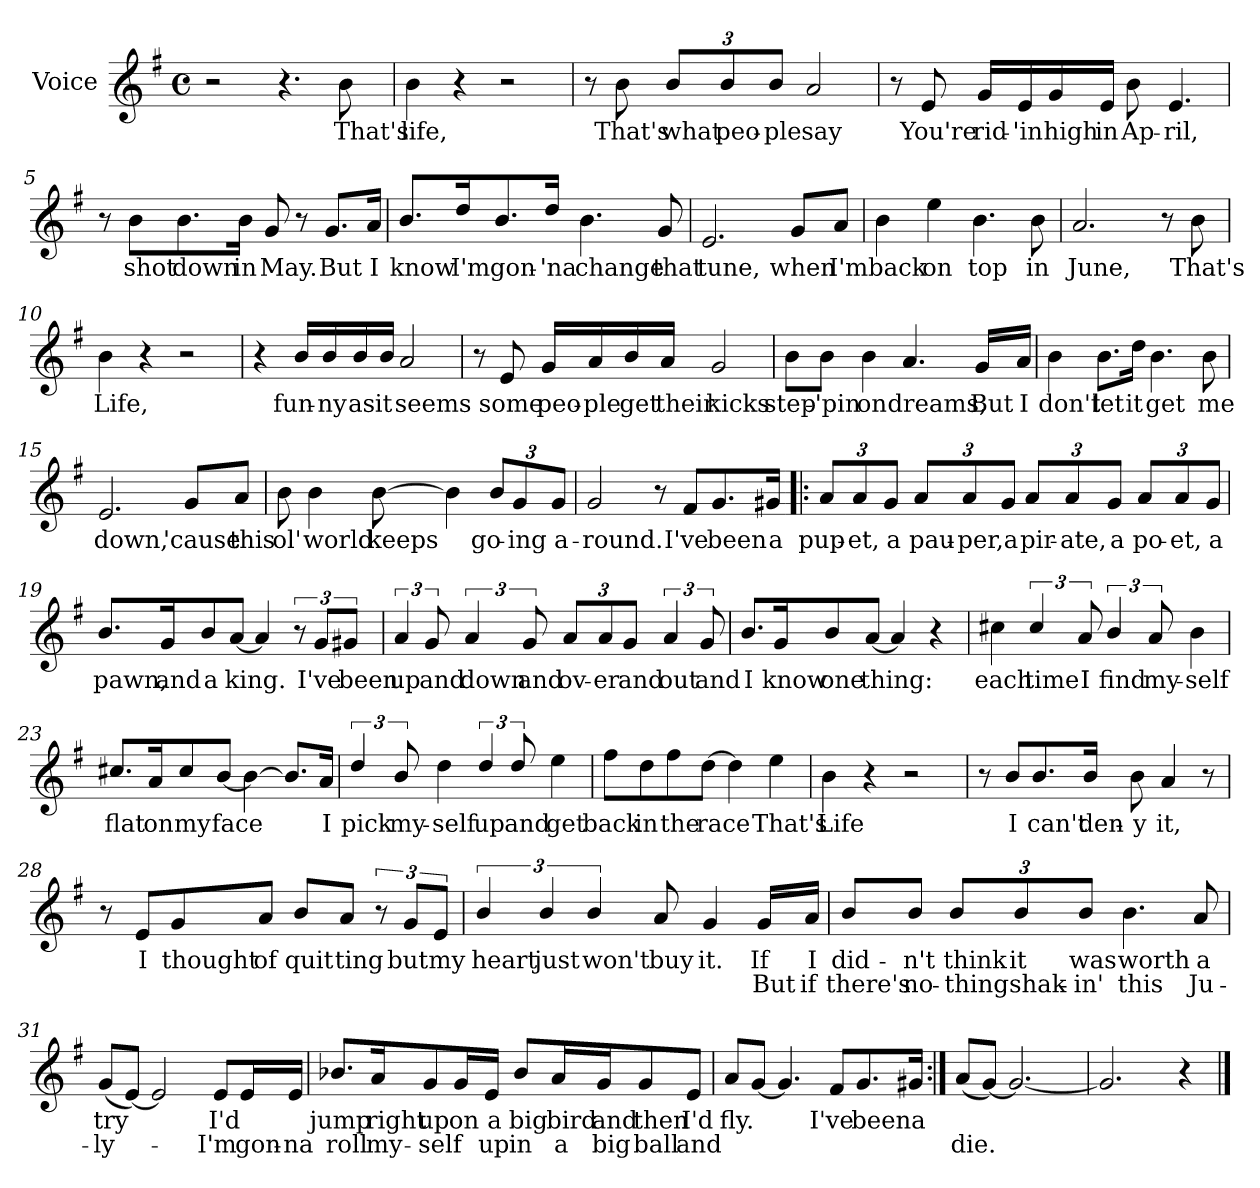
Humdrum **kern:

**kern	**text	**text
*part1	*part1	*part1
*staff1	*staff1	*staff1
*I"Voice	*	*
*clefG2	*	*
*k[f#]	*	*
*G:	*	*
*M4/4	*	*
*met(c)	*	*
=1	=1	=1
2r	.	.
4.r	.	.
8b\	That's	.
=2	=2	=2
4b\	life,	.
4r	.	.
2r	.	.
=3	=3	=3
8r	.	.
8b\	That's	.
*Xbrackettup	*	*
12b/L	what	.
12b/	peo-	.
12b/J	-ple	.
2a/	say	.
=4	=4	=4
8r	.	.
8e/	You're	.
16g/L	rid-	.
16e/	-'in	.
16g/	high	.
16e/J	in	.
8b\	Ap-	.
4.e/	-ril,	.
!!LO:LB:g=z
=5	=5	=5
8r	.	.
8b\L	shot	.
8.b\	down	.
16b\J	in	.
8g/	May.	.
8r	.	.
8.g/L	But	.
16a/J	I	.
=6	=6	=6
8.b/L	know	.
16dd/	I'm	.
8.b/	gon-	.
16dd/J	-'na	.
4.b\	change	.
8g/	that	.
=7	=7	=7
2.e/	tune,	.
8g/L	when	.
8a/J	I'm	.
!!LO:LB:g=z
=8	=8	=8
4b\	back	.
4ee\	on	.
4.b\	top	.
8b\	in	.
=9	=9	=9
2.a/	June,	.
8r	.	.
8b\	That's	.
=10	=10	=10
4b\	Life,	.
4r	.	.
2r	.	.
=11	=11	=11
4r	.	.
16b/L	fun-	.
16b/	-ny	.
16b/	as	.
16b/J	it	.
2a/	seems	.
!!LO:LB:g=z
=12	=12	=12
8r	.	.
8e/	some	.
16g/L	peo-	.
16a/	-ple	.
16b/	get	.
16a/J	their	.
2g/	kicks	.
=13	=13	=13
8b\L	step-	.
8b\J	-'pin	.
4b\	on	.
4.a/	dreams,	.
16g/L	But	.
16a/J	I	.
=14	=14	=14
4b\	don't	.
8.b\L	let	.
16dd\J	it	.
4.b\	get	.
8b\	me	.
!!LO:LB:g=z
=15	=15	=15
2.e/	down,	.
8g/L	'cause	.
8a/J	this	.
=16	=16	=16
8b\	ol'	.
4b\	world	.
[8b\	keeps	.
4b\]	.	.
12b/L	go-	.
12g/	-ing	.
12g/J	a-	.
=17	=17	=17
2g/	-round.	.
8r	.	.
8f#/L	I've	.
8.g/	been	.
16g#X/J	a	.
!!LO:LB:g=z
=18!|:	=18!|:	=18!|:
12a/L	pup-	.
12a/	-et,	.
12g/J	a	.
12a/L	pau-	.
12a/	-per	.
12g/J	,a	.
12a/L	pir-	.
12a/	-ate,	.
12g/J	a	.
12a/L	po-	.
12a/	et,	.
12g/J	a	.
=19	=19	=19
8.b/L	pawn,	.
16g/	and	.
8b/	a	.
[8a/J	king.	.
4a/]	.	.
*brackettup	*	*
12r	.	.
12g/L	I've	.
12g#X/J	been	.
!!LO:LB:g=z
=20	=20	=20
6a/	up	.
12g/	and	.
6a/	down	.
12g/	and	.
*Xbrackettup	*	*
12a/L	ov-	.
12a/	-er	.
12g/J	and	.
*brackettup	*	*
6a/	out	.
12g/	and	.
=21	=21	=21
8.b/L	I	.
16g/	know	.
8b/	one	.
[8a/J	thing:	.
4a/]	.	.
4r	.	.
=22	=22	=22
4cc#X\	each	.
6cc#/	time	.
12a/	I	.
6b/	find	.
12a/	my-	.
4b\	-self	.
!!LO:LB:g=z
=23	=23	=23
8.cc#X/L	flat	.
16a/	on	.
8cc#/	my	.
[8b/J	face	.
4b\_	.	.
8.b/L]	.	.
16a/J	I	.
=24	=24	=24
6dd/	pick	.
12b/	my-	.
4dd\	self	.
6dd/	up	.
12dd/	and	.
4ee\	get	.
=25	=25	=25
8ff#\L	back	.
8dd\	in	.
8ff#\	the	.
[8dd\J	race	.
4dd\]	.	.
4ee\	That's	.
=26	=26	=26
4b\	Life	.
4r	.	.
2r	.	.
!!LO:PB:g=z
=27	=27	=27
8r	.	.
8b/L	I	.
8.b/	can't	.
16b/J	den-	.
8b\	-y	.
4a/	it,	.
8r	.	.
=28	=28	=28
8r	.	.
8e/L	I	.
8g/	thought	.
8a/J	of	.
8b/L	quit	.
8a/J	ting	.
12r	.	.
12g/L	but	.
12e/J	my	.
=29	=29	=29
6b/	heart	.
6b/	just	.
6b/	won't	.
8a/	buy	.
4g/	it.	.
16g/L	If	But
16a/J	I	if
!!LO:LB:g=z
=30	=30	=30
8b/L	did-	there's
8b/J	-n't	no-
*Xbrackettup	*	*
12b/L	think	-thing
12b/	it	shak-
12b/J	was	in'
4.b\	worth	this
8a/	a	Ju-
=31	=31	=31
(8g/L	try	-ly-
[8e/J)	.	.
2e/]	.	.
8e/L	I'd	I'm
16e/	.	gon-
16e/J	.	-na
!!LO:LB:g=z
=32	=32	=32
8.b-X/L	jump	roll
16a/	right	my-
8g/	up	-self
16g/	on	.
16e/J	a	up
8b-/L	big	in
16a/	bird	a
16g/	and	big
8g/	then	ball
8e/J	I'd	and
=33	=33	=33
8a/L	fly.	.
[8g/J	.	.
4.g/]	.	.
8f#/L	I've	.
8.g/	been	.
16g#X/J	a	.
=34:|!	=34:|!	=34:|!
(8a/L	.	die.
[8g/J)	.	.
2.g/_	.	.
=35	=35	=35
2.g/]	.	.
4r	.	.
==	==	==
*-	*-	*-
